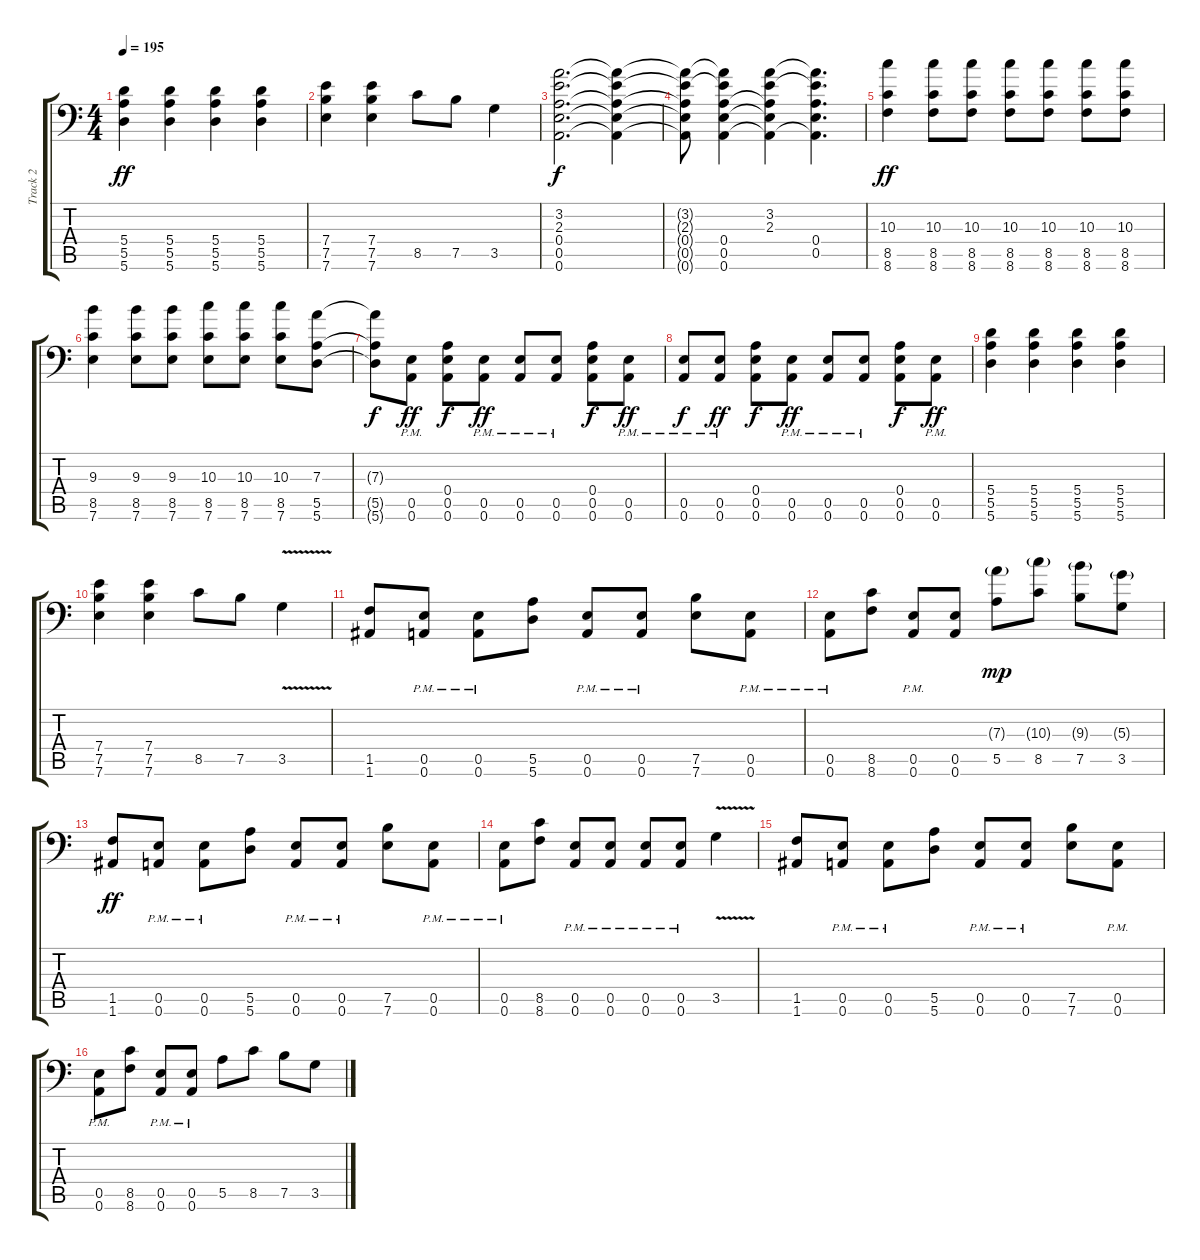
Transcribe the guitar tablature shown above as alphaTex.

\track ("Track 2" "Track 2") {instrument overdrivenguitar}
\staff {score tabs}
\tuning (B3 Gb3 D3 A2 E2 A1) {hide}
\ts (4 4)
\tempo 195
\clef f4
\ks c
(5.4 5.5 5.6).4{dy ff} (5.4 5.5 5.6).4 (5.4 5.5 5.6).4 (5.4 5.5 5.6).4 |
(7.4 7.5 7.6).4 (7.4 7.5 7.6).4 8.5.8 7.5.8 3.5.4 |
(3.2 2.3 0.4 0.5 0.6).2{d dy f} (3.2{t} 2.3{t} 0.4{t} 0.5{t} 0.6{t}).4 |
(3.2{t} 2.3{t} 0.4{t} 0.5{t} 0.6{t}).8 (3.2{t} 2.3{t} 0.4 0.5 0.6).4 (3.2 2.3 0.4{t} 0.5{t} 0.6{t}).4 (3.2{t} 2.3{t} 0.4 0.5 0.6{t}).4{d} |
(10.3 8.5 8.6).4{dy ff} (10.3 8.5 8.6).8 (10.3 8.5 8.6).8 (10.3 8.5 8.6).8 (10.3 8.5 8.6).8 (10.3 8.5 8.6).8 (10.3 8.5 8.6).8 |
(9.3 8.5 7.6).4 (9.3 8.5 7.6).8 (9.3 8.5 7.6).8 (10.3 8.5 7.6).8 (10.3 8.5 7.6).8 (10.3 8.5 7.6).8 (7.3 5.5 5.6).8 |
(7.3{t} 5.5{t} 5.6{t}).8{dy f} (0.5{pm} 0.6{pm}).8{dy ff} (0.4 0.5 0.6).8{dy f} (0.5{pm} 0.6{pm}).8{dy ff} (0.5{pm} 0.6{pm}).8 (0.5{pm} 0.6{pm}).8 (0.4 0.5 0.6).8{dy f} (0.5{pm} 0.6{pm}).8{dy ff} |
(0.5{pm} 0.6{pm}).8{dy f} (0.5{pm} 0.6{pm}).8{dy ff} (0.4 0.5 0.6).8{dy f} (0.5{pm} 0.6{pm}).8{dy ff} (0.5{pm} 0.6{pm}).8 (0.5{pm} 0.6{pm}).8 (0.4 0.5 0.6).8{dy f} (0.5{pm} 0.6{pm}).8{dy ff} |
(5.4 5.5 5.6).4 (5.4 5.5 5.6).4 (5.4 5.5 5.6).4 (5.4 5.5 5.6).4 |
(7.4 7.5 7.6).4 (7.4 7.5 7.6).4 8.5.8 7.5.8 3.5{v}.4 |
(1.5 1.6).8 (0.5{pm} 0.6{pm}).8 (0.5{pm} 0.6{pm}).8 (5.5 5.6).8 (0.5{pm} 0.6{pm}).8 (0.5{pm} 0.6).8 (7.5 7.6).8 (0.5{pm} 0.6{pm}).8 |
(0.5{pm} 0.6{pm}).8 (8.5 8.6).8 (0.5{pm} 0.6{pm}).8 (0.5 0.6).8 (7.3{g} 5.5).8{dy mp} (10.3{g} 8.5).8 (9.3{g} 7.5).8 (5.3{g} 3.5).8 |
(1.5 1.6).8{dy ff} (0.5{pm} 0.6{pm}).8 (0.5{pm} 0.6{pm}).8 (5.5 5.6).8 (0.5{pm} 0.6{pm}).8 (0.5{pm} 0.6).8 (7.5 7.6).8 (0.5{pm} 0.6{pm}).8 |
(0.5{pm} 0.6{pm}).8 (8.5 8.6).8 (0.5{pm} 0.6{pm}).8 (0.5{pm} 0.6).8 (0.5{pm} 0.6{pm}).8 (0.5{pm} 0.6{pm}).8 3.5{v}.4 |
(1.5 1.6).8 (0.5{pm} 0.6{pm}).8 (0.5{pm} 0.6{pm}).8 (5.5 5.6).8 (0.5{pm} 0.6{pm}).8 (0.5{pm} 0.6).8 (7.5 7.6).8 (0.5{pm} 0.6{pm}).8 |
(0.5{pm} 0.6{pm}).8 (8.5 8.6).8 (0.5{pm} 0.6{pm}).8 (0.5{pm} 0.6).8 5.5.8 8.5.8 7.5.8 3.5.8
